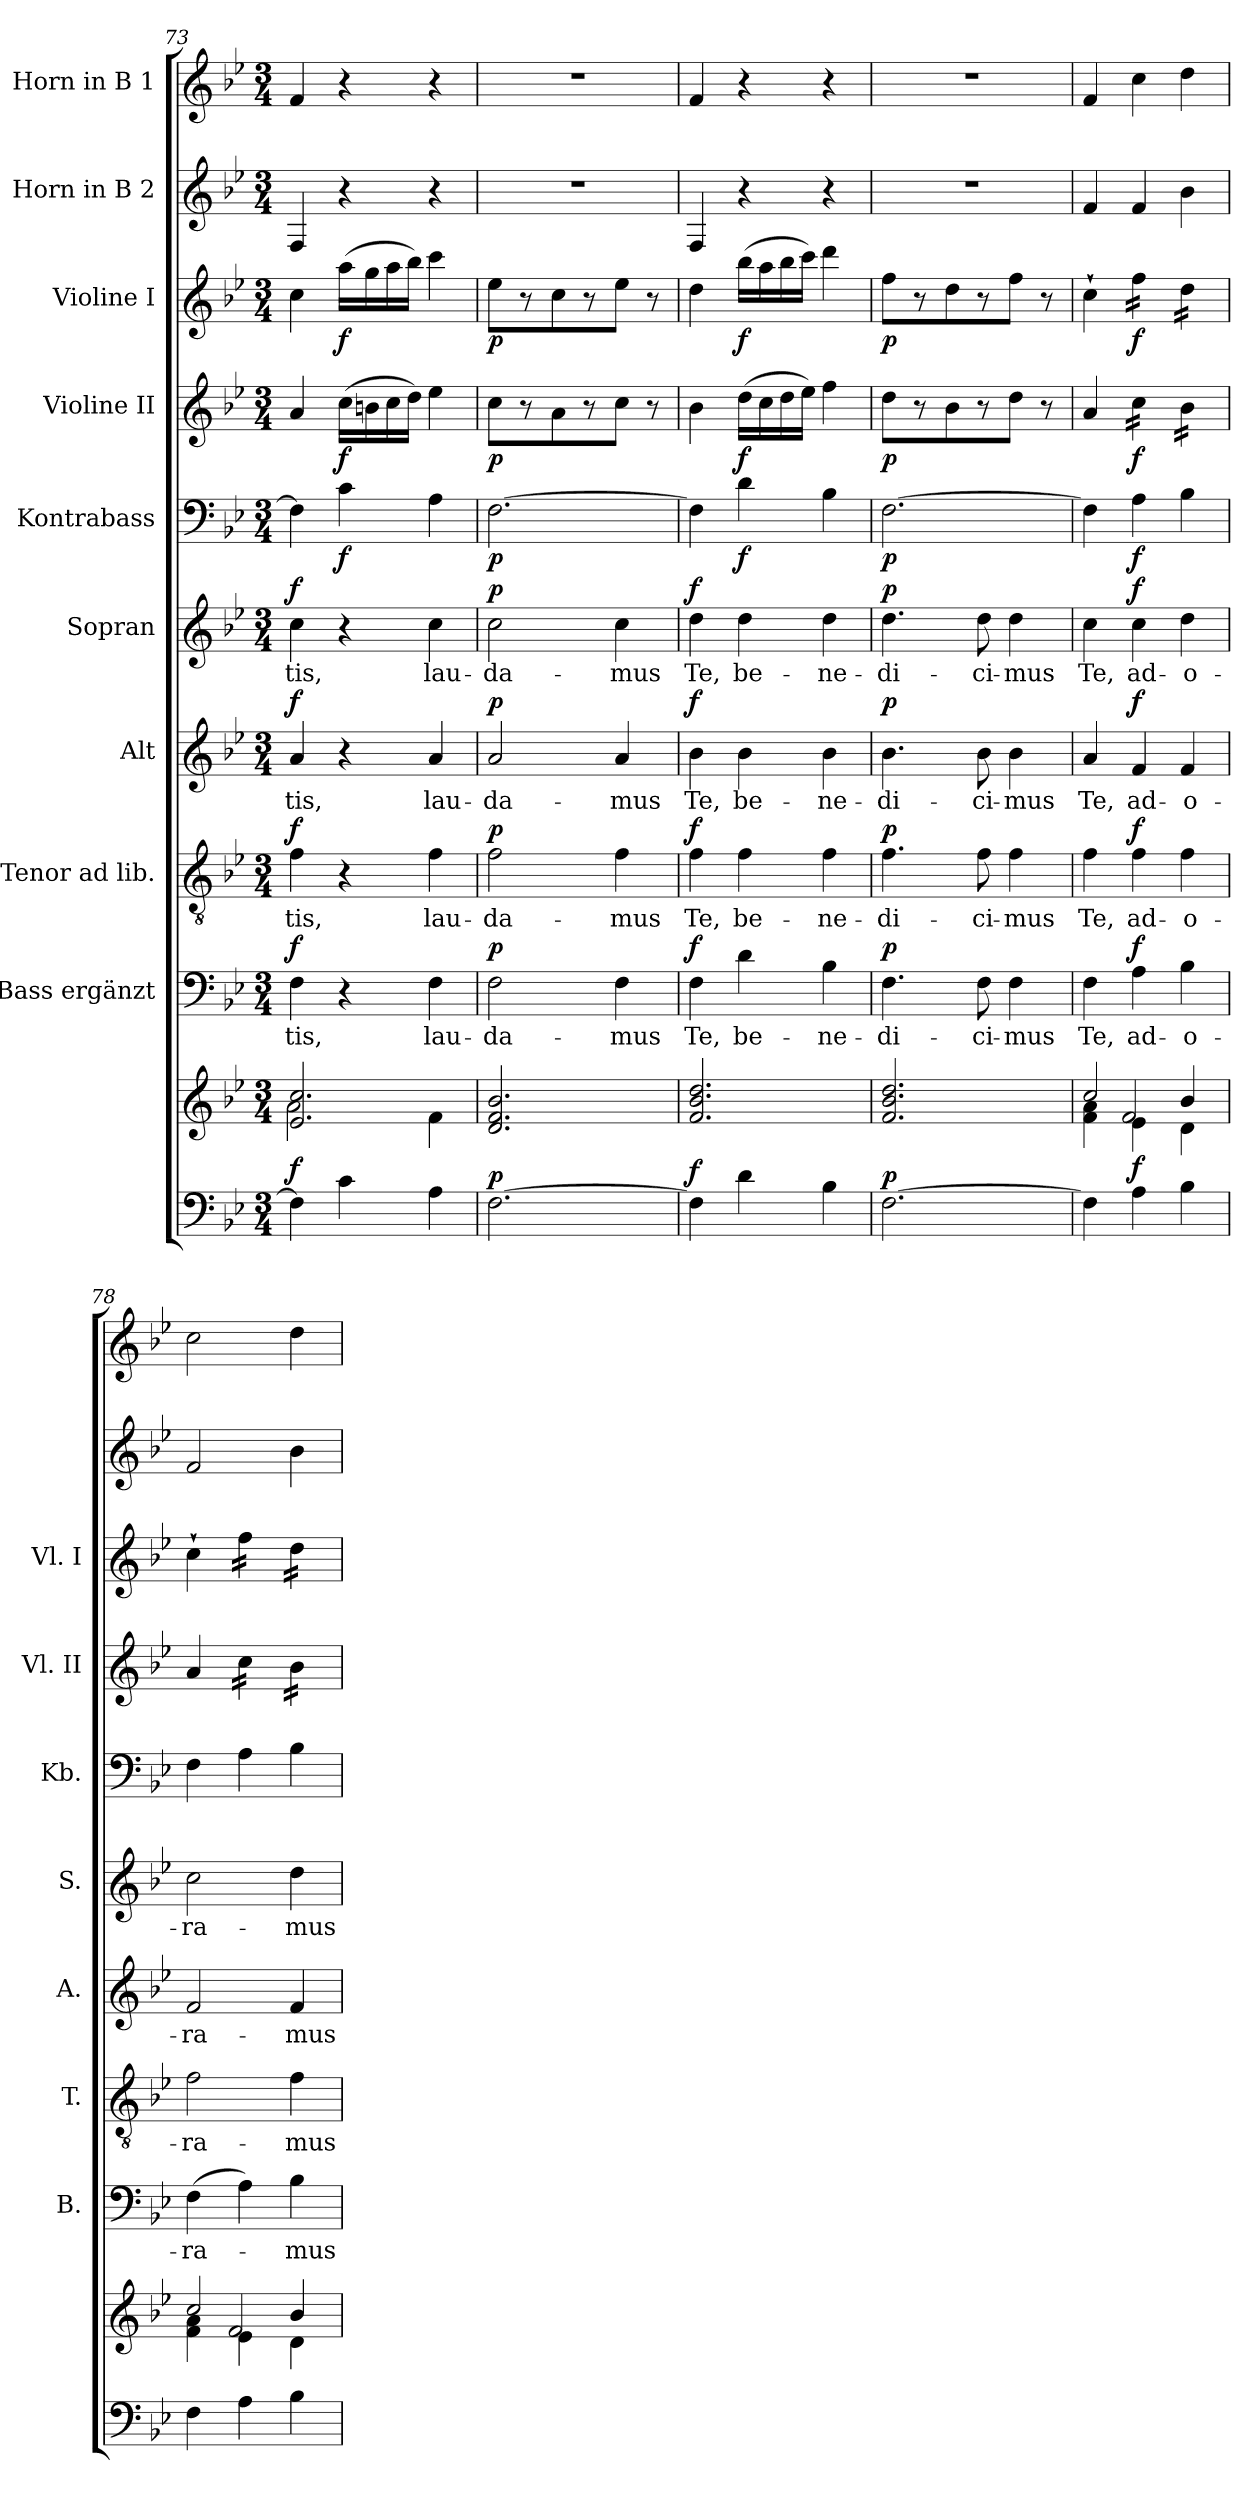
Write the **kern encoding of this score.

**kern	**kern	**dynam	**kern	**text	**dynam	**kern	**text	**dynam	**kern	**text	**dynam	**kern	**text	**dynam	**kern	**dynam	**kern	**dynam	**kern	**dynam	**kern	**kern
*part10	*part10	*part10	*part9	*part9	*part9	*part8	*part8	*part8	*part7	*part7	*part7	*part6	*part6	*part6	*part5	*part5	*part4	*part4	*part3	*part3	*part2	*part1
*staff11	*staff10	*staff10/11	*staff9	*staff9	*staff9	*staff8	*staff8	*staff8	*staff7	*staff7	*staff7	*staff6	*staff6	*staff6	*staff5	*staff5	*staff4	*staff4	*staff3	*staff3	*staff2	*staff1
*	*	*	*I"Bass ergänzt	*	*	*I"Tenor ad lib.	*	*	*I"Alt	*	*	*I"Sopran	*	*	*I"Kontrabass	*	*I"Violine II	*	*I"Violine I	*	*I"Horn in B 2	*I"Horn in B 1
*	*	*	*I'B.	*	*	*I'T.	*	*	*I'A.	*	*	*I'S.	*	*	*I'Kb.	*	*I'Vl. II	*	*I'Vl. I	*	*	*
*clefF4	*clefG2	*	*clefF4	*	*	*clefGv2	*	*	*clefG2	*	*	*clefG2	*	*	*clefF4	*	*clefG2	*	*clefG2	*	*clefG2	*clefG2
*	*	*	*	*	*	*	*	*	*	*	*	*	*	*	*ITrd7c12	*	*	*	*	*	*ITrd8c14	*ITrd8c14
*k[b-e-]	*k[b-e-]	*	*k[b-e-]	*	*	*k[b-e-]	*	*	*k[b-e-]	*	*	*k[b-e-]	*	*	*k[b-e-]	*	*k[b-e-]	*	*k[b-e-]	*	*k[b-e-]	*k[b-e-]
*B-:	*B-:	*	*B-:	*	*	*B-:	*	*	*B-:	*	*	*B-:	*	*	*B-:	*	*B-:	*	*B-:	*	*B-:	*B-:
*M3/4	*M3/4	*	*M3/4	*	*	*M3/4	*	*	*M3/4	*	*	*M3/4	*	*	*M3/4	*	*M3/4	*	*M3/4	*	*M3/4	*M3/4
=73	=73	=73	=73	=73	=73	=73	=73	=73	=73	=73	=73	=73	=73	=73	=73	=73	=73	=73	=73	=73	=73	=73
*	*^	*	*	*	*	*	*	*	*	*	*	*	*	*	*	*	*	*	*	*	*	*
!	!	!	!LO:DY:a=2	!	!LO:LY:b	!LO:DY:a	!	!LO:LY:b	!LO:DY:a	!	!LO:LY:b	!LO:DY:a	!	!LO:LY:b	!LO:DY:a	!	!	!	!	!	!	!	!
4F\]	2.e-/ 2.cc/	2a\	f	4F\	-tis,	f	4f\	-tis,	f	4a/	-tis,	f	4cc\	-tis,	f	4FF\]	.	4a/	.	4cc\	.	4FF/	4F/
!	!	!	!	!	!	!	!	!	!	!	!	!	!	!	!	!	!LO:DY:b	!	!LO:DY:b	!	!LO:DY:b	!	!
4c\	.	.	.	4r	.	.	4r	.	.	4r	.	.	4r	.	.	4C\	f	(>16cc\LL	f	(>16aa\LL	f	4r	4r
.	.	.	.	.	.	.	.	.	.	.	.	.	.	.	.	.	.	16bn\	.	16gg\	.	.	.
.	.	.	.	.	.	.	.	.	.	.	.	.	.	.	.	.	.	16cc\	.	16aa\	.	.	.
.	.	.	.	.	.	.	.	.	.	.	.	.	.	.	.	.	.	16dd\JJ)	.	16bb-\JJ)	.	.	.
!	!	!	!	!	!LO:LY:b	!	!	!LO:LY:b	!	!	!LO:LY:b	!	!	!LO:LY:b	!	!	!	!	!	!	!	!	!
4A\	.	4f\	.	4F\	lau-	.	4f\	lau-	.	4a/	lau-	.	4cc\	lau-	.	4AA\	.	4ee-\	.	4ccc\	.	4r	4r
=74	=74	=74	=74	=74	=74	=74	=74	=74	=74	=74	=74	=74	=74	=74	=74	=74	=74	=74	=74	=74	=74	=74	=74
!	!	!	!LO:DY:a=2	!	!LO:LY:b	!LO:DY:a	!	!LO:LY:b	!LO:DY:a	!	!LO:LY:b	!LO:DY:a	!	!LO:LY:b	!LO:DY:a	!	!LO:DY:b	!	!LO:DY:b	!	!LO:DY:b	!	!
*	*v	*v	*	*	*	*	*	*	*	*	*	*	*	*	*	*	*	*	*	*	*	*	*
[2.F\	2.d/ 2.f/ 2.b-/	p	2F\	-da-	p	2f\	-da-	p	2a/	-da-	p	2cc\	-da-	p	[2.FF\	p	8cc\L	p	8ee-\L	p	2.r	2.r
.	.	.	.	.	.	.	.	.	.	.	.	.	.	.	.	.	8r	.	8r	.	.	.
.	.	.	.	.	.	.	.	.	.	.	.	.	.	.	.	.	8a\	.	8cc\	.	.	.
.	.	.	.	.	.	.	.	.	.	.	.	.	.	.	.	.	8r	.	8r	.	.	.
!	!	!	!	!LO:LY:b	!	!	!LO:LY:b	!	!	!LO:LY:b	!	!	!LO:LY:b	!	!	!	!	!	!	!	!	!
.	.	.	4F\	-mus	.	4f\	-mus	.	4a/	-mus	.	4cc\	-mus	.	.	.	8cc\J	.	8ee-\J	.	.	.
.	.	.	.	.	.	.	.	.	.	.	.	.	.	.	.	.	8r	.	8r	.	.	.
=75	=75	=75	=75	=75	=75	=75	=75	=75	=75	=75	=75	=75	=75	=75	=75	=75	=75	=75	=75	=75	=75	=75
!	!	!LO:DY:a=2	!	!LO:LY:b	!LO:DY:a	!	!LO:LY:b	!LO:DY:a	!	!LO:LY:b	!LO:DY:a	!	!LO:LY:b	!LO:DY:a	!	!	!	!	!	!	!	!
4F\]	2.f/ 2.b-/ 2.dd/	f	4F\	Te,	f	4f\	Te,	f	4b-\	Te,	f	4dd\	Te,	f	4FF\]	.	4b-\	.	4dd\	.	4FF/	4F/
!	!	!	!	!LO:LY:b	!	!	!LO:LY:b	!	!	!LO:LY:b	!	!	!LO:LY:b	!	!	!LO:DY:b	!	!LO:DY:b	!	!LO:DY:b	!	!
4d\	.	.	4d\	be-	.	4f\	be-	.	4b-\	be-	.	4dd\	be-	.	4D\	f	(>16dd\LL	f	(>16bb-\LL	f	4r	4r
.	.	.	.	.	.	.	.	.	.	.	.	.	.	.	.	.	16cc\	.	16aa\	.	.	.
.	.	.	.	.	.	.	.	.	.	.	.	.	.	.	.	.	16dd\	.	16bb-\	.	.	.
.	.	.	.	.	.	.	.	.	.	.	.	.	.	.	.	.	16ee-\JJ)	.	16ccc\JJ)	.	.	.
!	!	!	!	!LO:LY:b	!	!	!LO:LY:b	!	!	!LO:LY:b	!	!	!LO:LY:b	!	!	!	!	!	!	!	!	!
4B-\	.	.	4B-\	-ne-	.	4f\	-ne-	.	4b-\	-ne-	.	4dd\	-ne-	.	4BB-\	.	4ff\	.	4ddd\	.	4r	4r
!!LO:PB:g=z
=76	=76	=76	=76	=76	=76	=76	=76	=76	=76	=76	=76	=76	=76	=76	=76	=76	=76	=76	=76	=76	=76	=76
!	!	!LO:DY:a=2	!	!LO:LY:b	!LO:DY:a	!	!LO:LY:b	!LO:DY:a	!	!LO:LY:b	!LO:DY:a	!	!LO:LY:b	!LO:DY:a	!	!LO:DY:b	!	!LO:DY:b	!	!LO:DY:b	!	!
[2.F\	2.f/ 2.b-/ 2.dd/	p	4.F\	-di-	p	4.f\	-di-	p	4.b-\	-di-	p	4.dd\	-di-	p	[2.FF\	p	8dd\L	p	8ff\L	p	2.r	2.r
.	.	.	.	.	.	.	.	.	.	.	.	.	.	.	.	.	8r	.	8r	.	.	.
.	.	.	.	.	.	.	.	.	.	.	.	.	.	.	.	.	8b-\	.	8dd\	.	.	.
!	!	!	!	!LO:LY:b	!	!	!LO:LY:b	!	!	!LO:LY:b	!	!	!LO:LY:b	!	!	!	!	!	!	!	!	!
.	.	.	8F\	-ci-	.	8f\	-ci-	.	8b-\	-ci-	.	8dd\	-ci-	.	.	.	8r	.	8r	.	.	.
!	!	!	!	!LO:LY:b	!	!	!LO:LY:b	!	!	!LO:LY:b	!	!	!LO:LY:b	!	!	!	!	!	!	!	!	!
.	.	.	4F\	-mus	.	4f\	-mus	.	4b-\	-mus	.	4dd\	-mus	.	.	.	8dd\J	.	8ff\J	.	.	.
.	.	.	.	.	.	.	.	.	.	.	.	.	.	.	.	.	8r	.	8r	.	.	.
=77	=77	=77	=77	=77	=77	=77	=77	=77	=77	=77	=77	=77	=77	=77	=77	=77	=77	=77	=77	=77	=77	=77
*	*^	*	*	*	*	*	*	*	*	*	*	*	*	*	*	*	*	*	*	*	*	*
*	*	*^	*	*	*	*	*	*	*	*	*	*	*	*	*	*	*	*	*	*	*	*	*
!	!	!	!	!	!	!LO:LY:b	!	!	!LO:LY:b	!	!	!LO:LY:b	!	!	!LO:LY:b	!	!	!	!	!	!	!	!	!
4F\]	2cc/	4f\ 4a\	4ryy	.	4F\	Te,	.	4f\	Te,	.	4a/	Te,	.	4cc\	Te,	.	4FF\]	.	4a/	.	4cc`>\	.	4F/	4F/
!	!	!	!	!LO:DY:a=2	!	!LO:LY:b	!LO:DY:a	!	!LO:LY:b	!LO:DY:a	!	!LO:LY:b	!LO:DY:a	!	!LO:LY:b	!LO:DY:a	!	!LO:DY:b	!	!LO:DY:b	!	!LO:DY:b	!	!
*	*	*	*	*	*	*	*	*	*	*	*	*	*	*	*	*	*	*	*tremolo	*	*	*	*	*
*	*	*	*	*	*	*	*	*	*	*	*	*	*	*	*	*	*	*	*	*	*tremolo	*	*	*
4A\	.	4e-\	2f/	f	4A\	ad-	f	4f\	ad-	f	4f/	ad-	f	4cc\	ad-	f	4AA\	f	16cc\LL	f	16ff\LL	f	4F/	4c\
.	.	.	.	.	.	.	.	.	.	.	.	.	.	.	.	.	.	.	16cc\	.	16ff\	.	.	.
.	.	.	.	.	.	.	.	.	.	.	.	.	.	.	.	.	.	.	16cc\	.	16ff\	.	.	.
.	.	.	.	.	.	.	.	.	.	.	.	.	.	.	.	.	.	.	16cc\JJ	.	16ff\JJ	.	.	.
!	!	!	!	!	!	!LO:LY:b	!	!	!LO:LY:b	!	!	!LO:LY:b	!	!	!LO:LY:b	!	!	!	!	!	!	!	!	!
4B-\	4b-/	4d\	.	.	4B-\	-o-	.	4f\	-o-	.	4f/	-o-	.	4dd\	-o-	.	4BB-\	.	16b-\LL	.	16dd\LL	.	4B-\	4d\
.	.	.	.	.	.	.	.	.	.	.	.	.	.	.	.	.	.	.	16b-\	.	16dd\	.	.	.
.	.	.	.	.	.	.	.	.	.	.	.	.	.	.	.	.	.	.	16b-\	.	16dd\	.	.	.
.	.	.	.	.	.	.	.	.	.	.	.	.	.	.	.	.	.	.	16b-\JJ	.	16dd\JJ	.	.	.
*	*	*	*	*	*	*	*	*	*	*	*	*	*	*	*	*	*	*	*	*	*Xtremolo	*	*	*
*	*	*	*	*	*	*	*	*	*	*	*	*	*	*	*	*	*	*	*Xtremolo	*	*	*	*	*
=78	=78	=78	=78	=78	=78	=78	=78	=78	=78	=78	=78	=78	=78	=78	=78	=78	=78	=78	=78	=78	=78	=78	=78	=78
!	!	!	!	!	!	!LO:LY:b	!	!	!LO:LY:b	!	!	!LO:LY:b	!	!	!LO:LY:b	!	!	!	!	!	!	!	!	!
4F\	2cc/	4f\ 4a\	4ryy	.	(>4F\	-ra-	.	2f\	-ra-	.	2f/	-ra-	.	2cc\	-ra-	.	4FF\	.	4a/	.	4cc`>\	.	2F/	2c\
*	*	*	*	*	*	*	*	*	*	*	*	*	*	*	*	*	*	*	*tremolo	*	*	*	*	*
*	*	*	*	*	*	*	*	*	*	*	*	*	*	*	*	*	*	*	*	*	*tremolo	*	*	*
4A\	.	4e-\	2f/	.	4A\)	.	.	.	.	.	.	.	.	.	.	.	4AA\	.	16cc\LL	.	16ff\LL	.	.	.
.	.	.	.	.	.	.	.	.	.	.	.	.	.	.	.	.	.	.	16cc\	.	16ff\	.	.	.
.	.	.	.	.	.	.	.	.	.	.	.	.	.	.	.	.	.	.	16cc\	.	16ff\	.	.	.
.	.	.	.	.	.	.	.	.	.	.	.	.	.	.	.	.	.	.	16cc\JJ	.	16ff\JJ	.	.	.
!	!	!	!	!	!	!LO:LY:b	!	!	!LO:LY:b	!	!	!LO:LY:b	!	!	!LO:LY:b	!	!	!	!	!	!	!	!	!
4B-\	4b-/	4d\	.	.	4B-\	-mus	.	4f\	-mus	.	4f/	-mus	.	4dd\	-mus	.	4BB-\	.	16b-\LL	.	16dd\LL	.	4B-\	4d\
.	.	.	.	.	.	.	.	.	.	.	.	.	.	.	.	.	.	.	16b-\	.	16dd\	.	.	.
.	.	.	.	.	.	.	.	.	.	.	.	.	.	.	.	.	.	.	16b-\	.	16dd\	.	.	.
.	.	.	.	.	.	.	.	.	.	.	.	.	.	.	.	.	.	.	16b-\JJ	.	16dd\JJ	.	.	.
*	*	*	*	*	*	*	*	*	*	*	*	*	*	*	*	*	*	*	*	*	*Xtremolo	*	*	*
*	*	*	*	*	*	*	*	*	*	*	*	*	*	*	*	*	*	*	*Xtremolo	*	*	*	*	*
*	*v	*v	*v	*	*	*	*	*	*	*	*	*	*	*	*	*	*	*	*	*	*	*	*	*
=	=	=	=	=	=	=	=	=	=	=	=	=	=	=	=	=	=	=	=	=	=	=
*-	*-	*-	*-	*-	*-	*-	*-	*-	*-	*-	*-	*-	*-	*-	*-	*-	*-	*-	*-	*-	*-	*-
